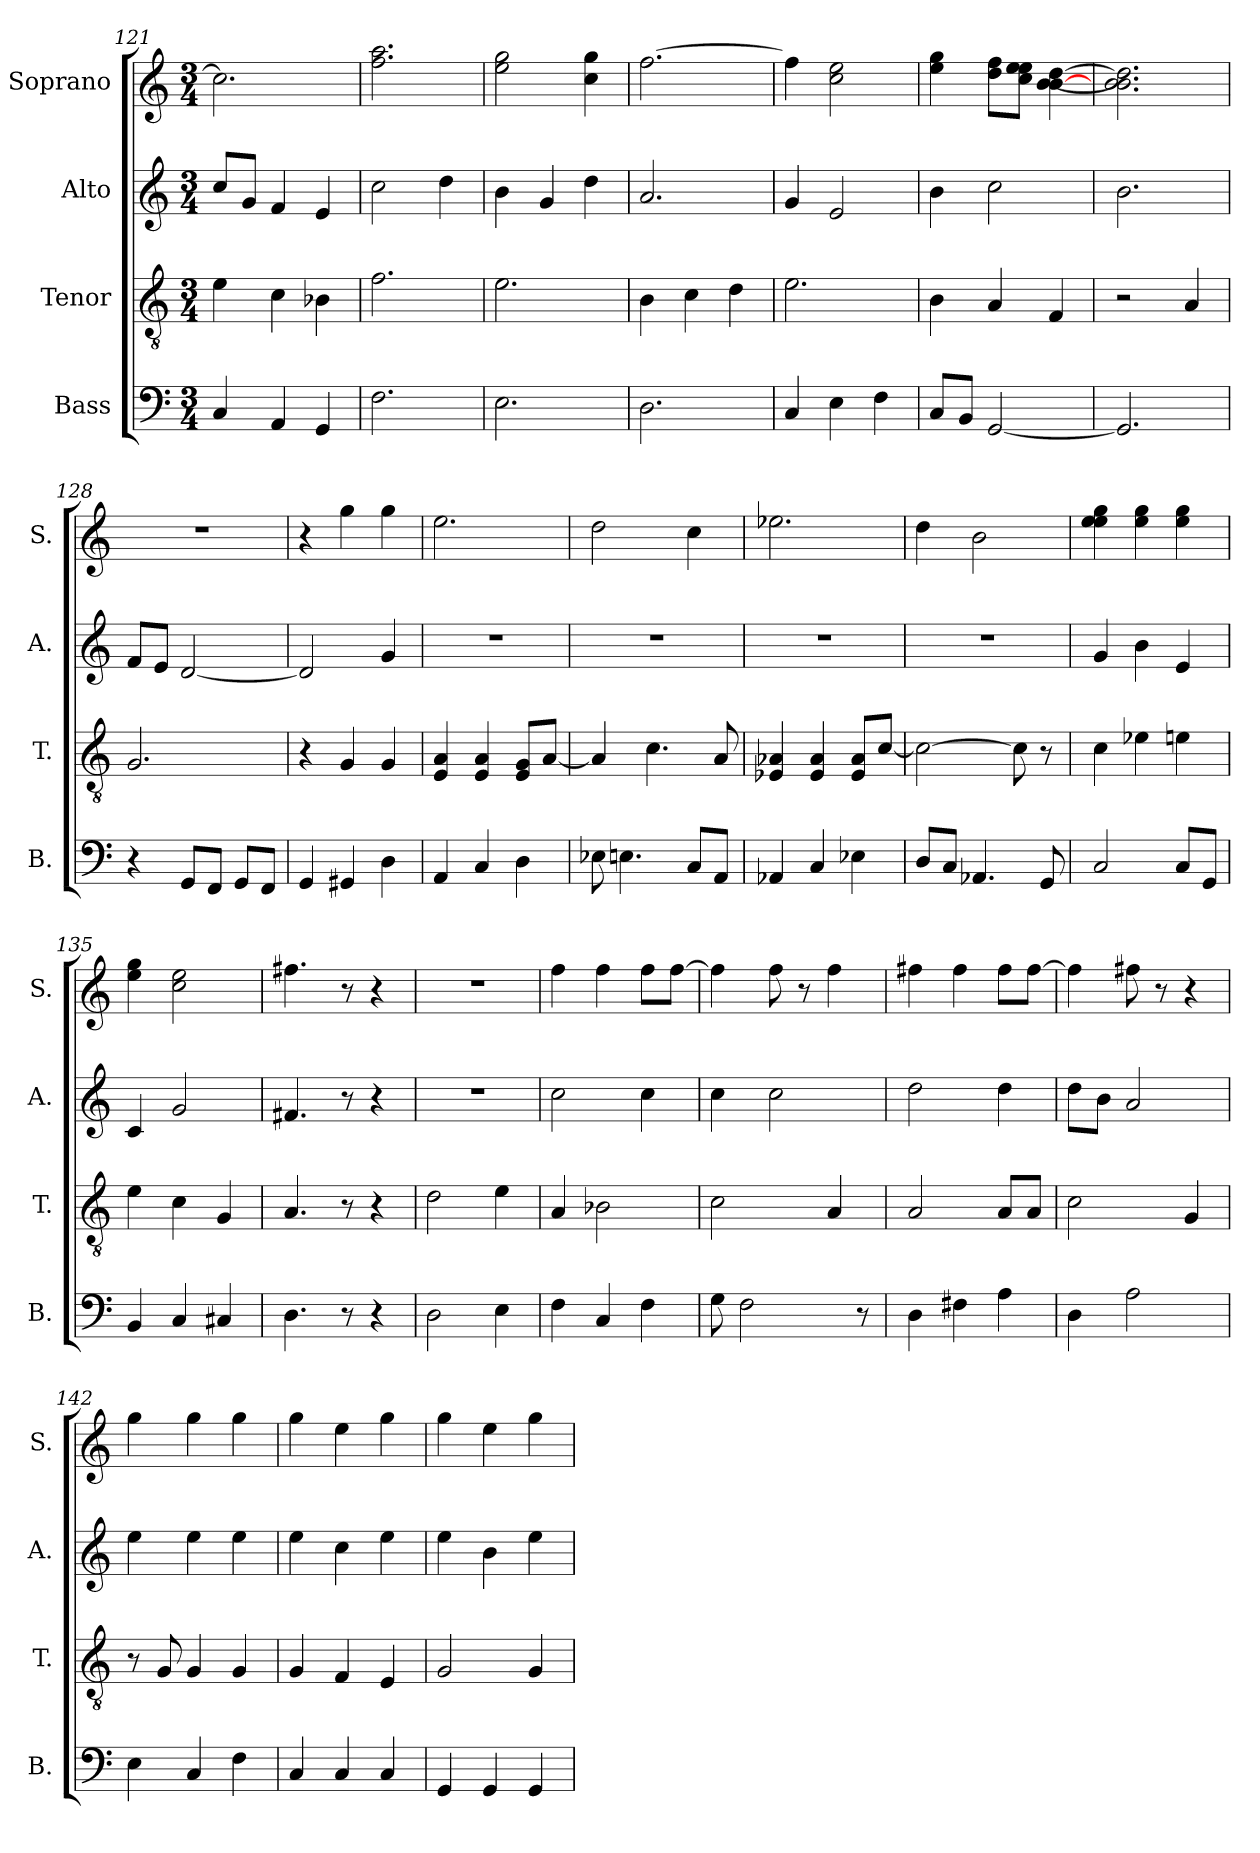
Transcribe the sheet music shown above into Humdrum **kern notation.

**kern	**kern	**kern	**kern
*part4	*part3	*part2	*part1
*staff4	*staff3	*staff2	*staff1
*I"Bass	*I"Tenor	*I"Alto	*I"Soprano
*I'B.	*I'T.	*I'A.	*I'S.
!!LO:LB:g=z
*clefF4	*clefGv2	*clefG2	*clefG2
*k[]	*k[]	*k[]	*k[]
*M3/4	*M3/4	*M3/4	*M3/4
=121	=121	=121	=121
4C/	4e\	8cc/L	2.cc\]
.	.	8g/J	.
4AA/	4c\	4f/	.
4GG/	4B-X\	4e/	.
=122	=122	=122	=122
2.F\	2.f\	2cc\	2.ff\ 2.aa\
.	.	4dd\	.
=123	=123	=123	=123
2.E\	2.e\	4b\	2ee\ 2gg\
.	.	4g/	.
.	.	4dd\	4cc\ 4gg\
=124	=124	=124	=124
2.D\	4B\	2.a/	[2.ff\
.	4c\	.	.
.	4d\	.	.
=125	=125	=125	=125
4C/	2.e\	4g/	4ff\]
4E\	.	2e/	2cc\ 2ee\
4F\	.	.	.
=126	=126	=126	=126
8C/L	4B\	4b\	4ee\ 4gg\
8BB/J	.	.	.
[2GG/	4A/	2cc\	8dd\ 8ff\L
.	.	.	8cc\ 8ee\ 8ee\J
.	4F/	.	[4b\ [4b\ [4dd\
=127	=127	=127	=127
2.GG/]	2r	2.b\	2.b\ 2.b\] 2.dd\]
.	4A/	.	.
=128	=128	=128	=128
4r	2.G/	8f/L	2.r
.	.	8e/J	.
8GG/L	.	[2d/	.
8FF/J	.	.	.
8GG/L	.	.	.
8FF/J	.	.	.
=129	=129	=129	=129
4GG/	4r	2d/]	4r
4GG#X/	4G/	.	4gg\
4D\	4G/	4g/	4gg\
!!LO:LB:g=z
=130	=130	=130	=130
4AA/	4E/ 4A/	2.r	2.ee\
4C/	4E/ 4A/	.	.
4D\	8E/ 8G/L	.	.
.	[8A/J	.	.
=131	=131	=131	=131
8E-X\	4A/]	2.r	2dd\
4.En\	.	.	.
.	4.c\	.	.
8C/L	.	.	4cc\
8AA/J	8A/	.	.
=132	=132	=132	=132
4AA-X/	4E-X/ 4A-X/	2.r	2.ee-X\
4C/	4E-/ 4A-/	.	.
4E-X\	8E-/ 8A-/L	.	.
.	[8c/J	.	.
=133	=133	=133	=133
8D/L	2c\_	2.r	4dd\
8C/J	.	.	.
4.AA-X/	.	.	2b\
.	8c\]	.	.
8GG/	8r	.	.
=134	=134	=134	=134
2C/	4c\	4g/	4ee\ 4ee\ 4gg\
.	4e-X\	4b\	4ee\ 4gg\
8C/L	4en\	4e/	4ee\ 4gg\
8GG/J	.	.	.
=135	=135	=135	=135
4BB/	4e\	4c/	4ee\ 4gg\
4C/	4c\	2g/	2cc\ 2ee\
4C#X/	4G/	.	.
=136	=136	=136	=136
4.D\	4.A/	4.f#X/	4.ff#X\
8r	8r	8r	8r
4r	4r	4r	4r
=137	=137	=137	=137
2D\	2d\	2.r	2.r
4E\	4e\	.	.
!!LO:PB:g=z
=138	=138	=138	=138
4F\	4A/	2cc\	4ff\
4C/	2B-X\	.	4ff\
4F\	.	4cc\	8ff\L
.	.	.	[8ff\J
=139	=139	=139	=139
8G\	2c\	4cc\	4ff\]
2F\	.	.	.
.	.	2cc\	8ff\
.	.	.	8r
.	4A/	.	4ff\
8r	.	.	.
=140	=140	=140	=140
4D\	2A/	2dd\	4ff#X\
4F#X\	.	.	4ff#\
4A\	8A/L	4dd\	8ff#\L
.	8A/J	.	[8ff#\J
=141	=141	=141	=141
4D\	2c\	8dd\L	4ff#\]
.	.	8b\J	.
2A\	.	2a/	8ff#X\
.	.	.	8r
.	4G/	.	4r
=142	=142	=142	=142
4E\	8r	4ee\	4gg\
.	8G/	.	.
4C/	4G/	4ee\	4gg\
4F\	4G/	4ee\	4gg\
=143	=143	=143	=143
4C/	4G/	4ee\	4gg\
4C/	4F/	4cc\	4ee\
4C/	4E/	4ee\	4gg\
=144	=144	=144	=144
4GG/	2G/	4ee\	4gg\
4GG/	.	4b\	4ee\
4GG/	4G/	4ee\	4gg\
=	=	=	=
*-	*-	*-	*-
